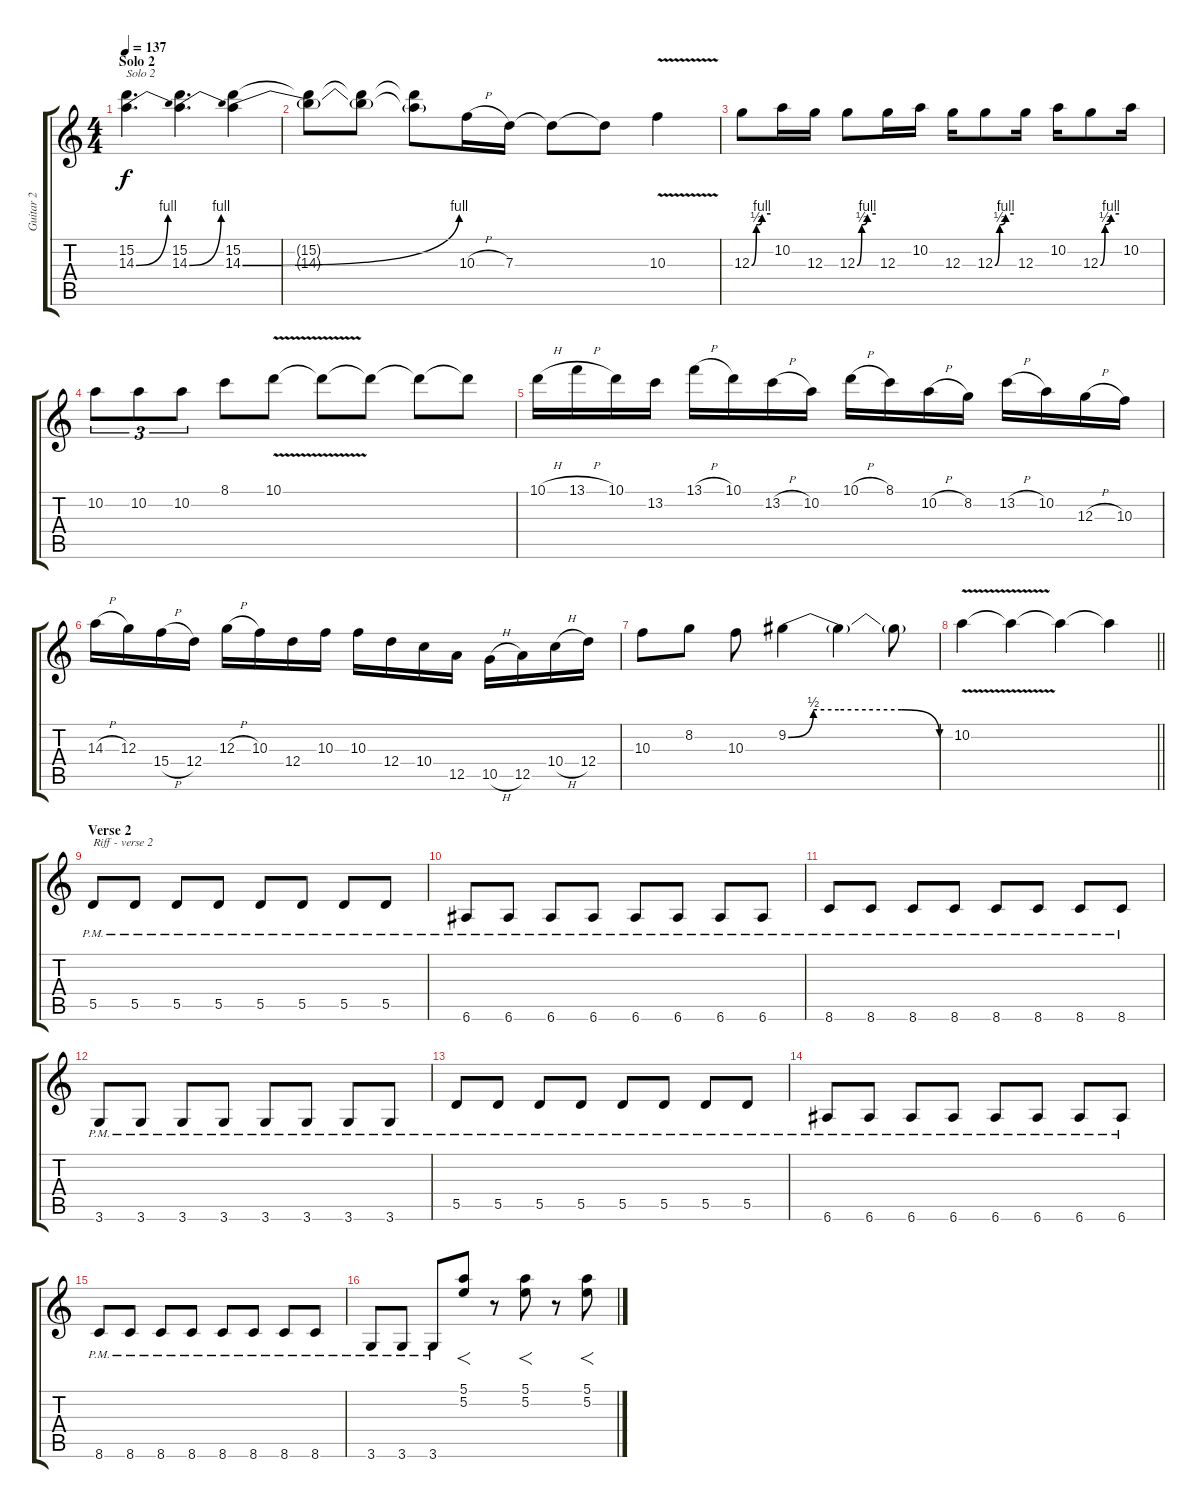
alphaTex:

\track ("Guitar 2" "Guitar 2") {instrument overdrivenguitar}
\staff {score tabs}
\tuning (E4 B3 G3 D3 A2 E2) {hide}
\ts (4 4)
\section ("" "Solo 2")
\tempo 137
\clef g2
\ks c
(15.2 14.3{be (bend 0 0 60 4)}).4{d txt "Solo 2" dy f} (15.2 14.3{be (bend 0 0 60 4)}).4{d} (15.2 14.3{be (bend 0 0 60 4)}).4 |
(15.2{t} 14.3{t}).8 (15.2{t} 14.3{t}).8 (15.2{t} 14.3{t}).8 10.3{h}.16 7.3.16 7.3{t}.8 7.3{t}.8 10.3{v}.4 |
12.3{be (custom 0 0 15 2 21 2 33 4 60 4)}.8 10.2.16 12.3.16 12.3{be (custom 0 0 15 2 19 2 33 4 60 4)}.8 12.3.16 10.2.16 12.3.16 12.3{be (custom 0 0 15 2 19 2 34 4 60 4)}.8 12.3.16 10.2.16 12.3{be (custom 0 0 15 2 34 4 60 4)}.8 10.2.16 |
10.2.8{tu (3 2)} 10.2.8{tu (3 2)} 10.2.8{tu (3 2)} 8.1.8 10.1{v}.8 10.1{t}.8 10.1{t}.8 10.1{t}.8 10.1{t}.8 |
10.1{h}.16 13.1{h}.16 10.1.16 13.2.16 13.1{h}.16 10.1.16 13.2{h}.16 10.2.16 10.1{h}.16 8.1.16 10.2{h}.16 8.2.16 13.2{h}.16 10.2.16 12.3{h}.16 10.3.16 |
14.3{h}.16 12.3.16 15.4{h}.16 12.4.16 12.3{h}.16 10.3.16 12.4.16 10.3.16 10.3.16 12.4.16 10.4.16 12.5.16 10.5{h}.16 12.5.16 10.4{h}.16 12.4.16 |
10.3.8 8.2.8 10.3.8 9.2{be (custom 0 0 10 2 20 2 45 2 60 0)}.4 9.2{t}.4 9.2{t}.8 |
\barLineRight lightlight
10.2{v}.4 10.2{t}.4 10.2{t}.4 10.2{t}.4 |
\section ("" "Verse 2")
5.5{pm}.8{txt "Riff - verse 2"} 5.5{pm}.8 5.5{pm}.8 5.5{pm}.8 5.5{pm}.8 5.5{pm}.8 5.5{pm}.8 5.5{pm}.8 |
6.6{pm}.8 6.6{pm}.8 6.6{pm}.8 6.6{pm}.8 6.6{pm}.8 6.6{pm}.8 6.6{pm}.8 6.6{pm}.8 |
8.6{pm}.8 8.6{pm}.8 8.6{pm}.8 8.6{pm}.8 8.6{pm}.8 8.6{pm}.8 8.6{pm}.8 8.6{pm}.8 |
3.6{pm}.8 3.6{pm}.8 3.6{pm}.8 3.6{pm}.8 3.6{pm}.8 3.6{pm}.8 3.6{pm}.8 3.6{pm}.8 |
5.5{pm}.8 5.5{pm}.8 5.5{pm}.8 5.5{pm}.8 5.5{pm}.8 5.5{pm}.8 5.5{pm}.8 5.5{pm}.8 |
6.6{pm}.8 6.6{pm}.8 6.6{pm}.8 6.6{pm}.8 6.6{pm}.8 6.6{pm}.8 6.6{pm}.8 6.6{pm}.8 |
8.6{pm}.8 8.6{pm}.8 8.6{pm}.8 8.6{pm}.8 8.6{pm}.8 8.6{pm}.8 8.6{pm}.8 8.6{pm}.8 |
3.6{pm}.8 3.6{pm}.8 3.6{pm}.8 (5.1 5.2).8{f} r.8 (5.1 5.2).8{f} r.8 (5.1 5.2).8{f}
